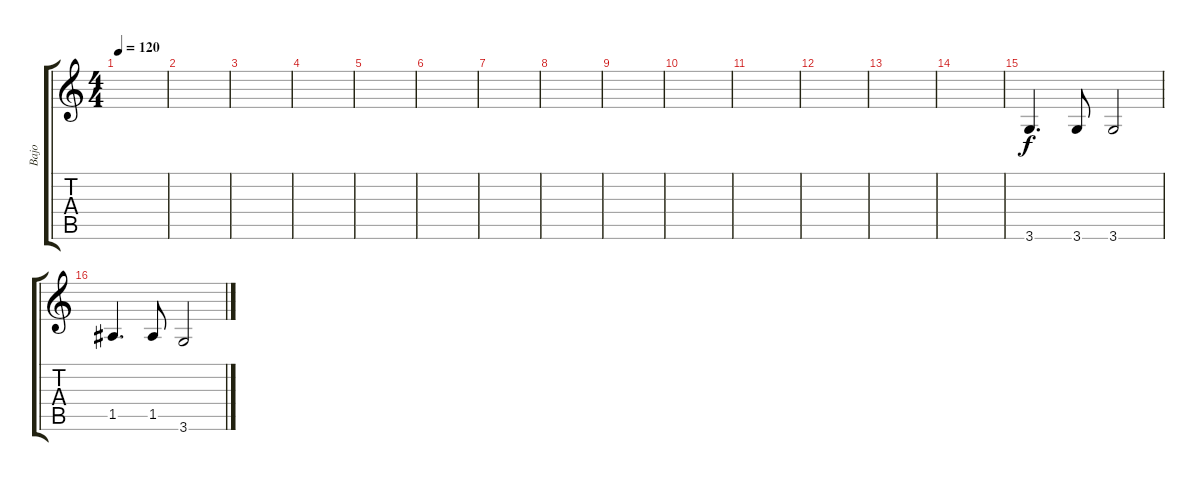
\track ("Bajo" "Bajo") {instrument electricbassfinger}
\staff {score tabs}
\tuning (E4 B3 G3 D3 A2 E2) {hide}
\ts (4 4)
\tempo 120
\clef g2
\ks c
|
|
|
|
|
|
|
|
|
|
|
|
|
|
3.6.4{d} 3.6.8 3.6.2 |
1.5.4{d} 1.5.8 3.6.2
